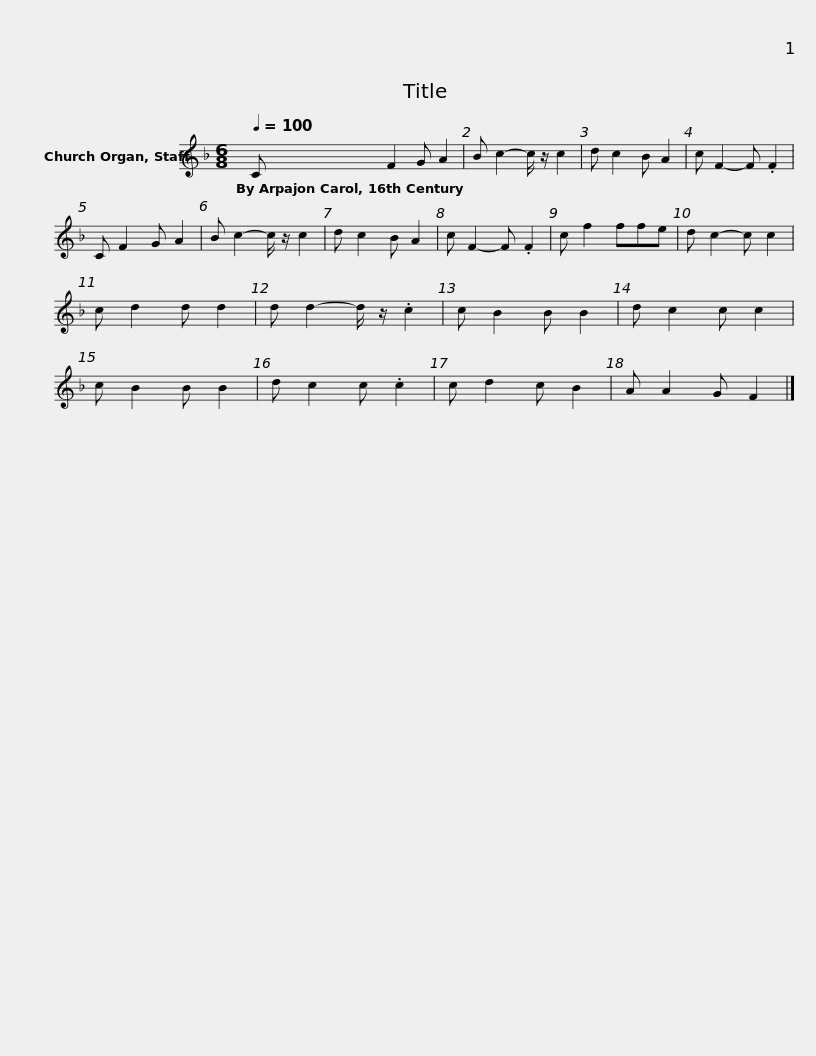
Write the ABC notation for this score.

X:1
L:1/8
Q:1/4=100
M:6/8
I:linebreak $
K:F
V:1 treble
V:1
 C F2 G A2 | B c2- c/ z/ c2 | d c2 B A2 | c F2- F .F2 | C F2 G A2 | %5
 B c2- c/ z/ c2 | d c2 B A2 | c F2- F .F2 |$ c f2 ffe | d c2- c c2 | %10
 c d2 d d2 | d d2- d/ z/ .c2 | c B2 B B2 | d c2 c c2 | c B2 B B2 | %15
 d c2 c .c2 | c d2 c B2 | A A2 G F2 |] %18
